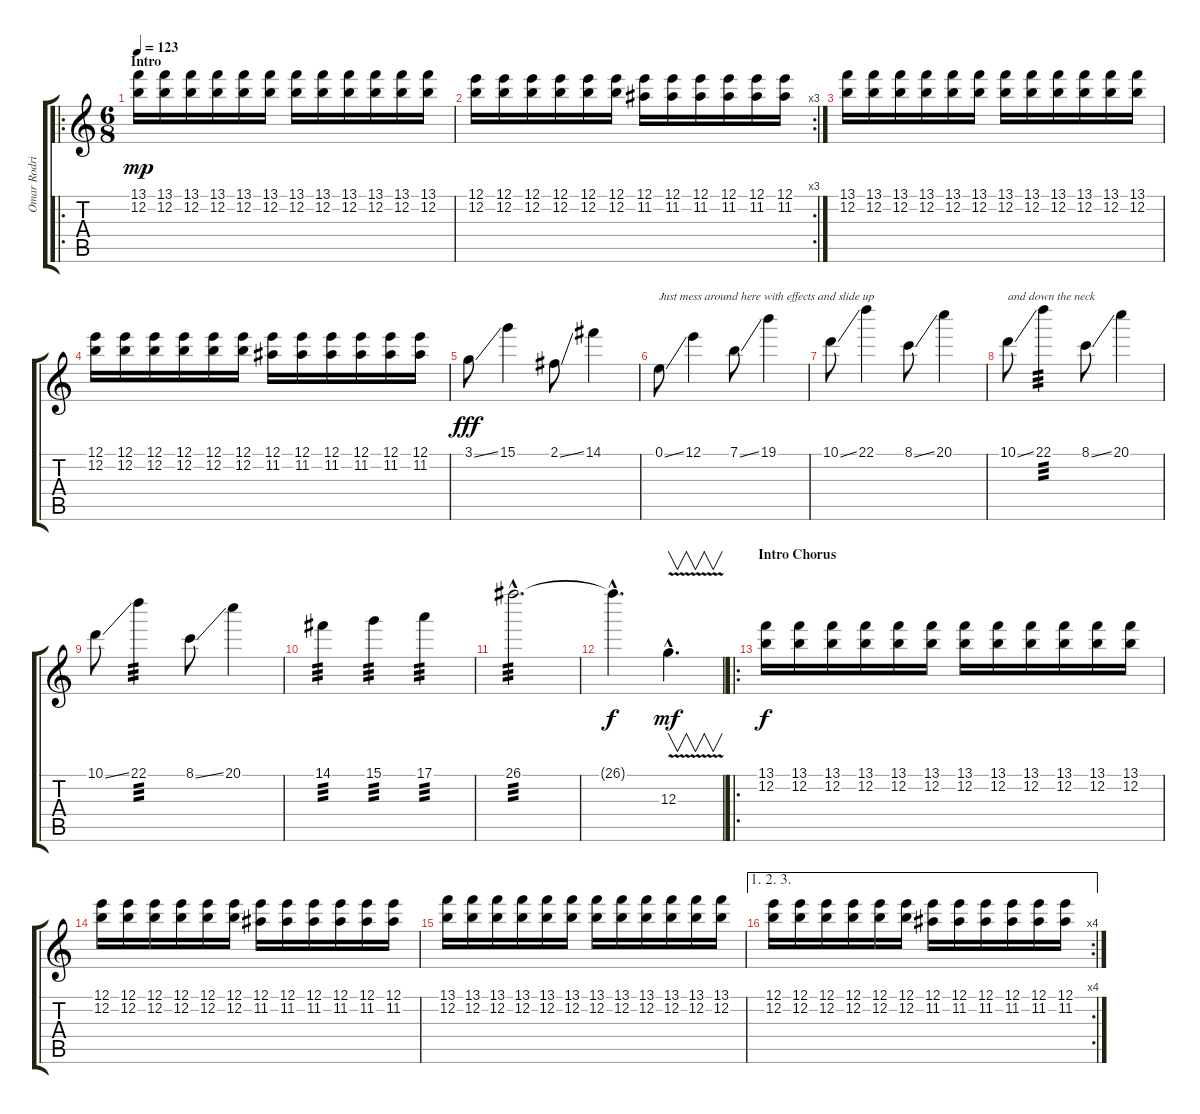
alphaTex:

\track ("Omar Rodriguez-Lopez - Lead" "Omar Rodri") {instrument distortionguitar}
\staff {score tabs}
\tuning (E4 B3 G3 D3 A2 E2) {hide}
\ro
\ts (6 8)
\section ("" "Intro")
\tempo 123
\clef g2
\ks c
(13.1 12.2).16{dy mp instrument distortionguitar} (13.1 12.2).16 (13.1 12.2).16 (13.1 12.2).16 (13.1 12.2).16 (13.1 12.2).16 (13.1 12.2).16 (13.1 12.2).16 (13.1 12.2).16 (13.1 12.2).16 (13.1 12.2).16 (13.1 12.2).16 |
\rc 3
(12.1 12.2).16 (12.1 12.2).16 (12.1 12.2).16 (12.1 12.2).16 (12.1 12.2).16 (12.1 12.2).16 (12.1 11.2).16 (12.1 11.2).16 (12.1 11.2).16 (12.1 11.2).16 (12.1 11.2).16 (12.1 11.2).16 |
(13.1 12.2).16 (13.1 12.2).16 (13.1 12.2).16 (13.1 12.2).16 (13.1 12.2).16 (13.1 12.2).16 (13.1 12.2).16 (13.1 12.2).16 (13.1 12.2).16 (13.1 12.2).16 (13.1 12.2).16 (13.1 12.2).16 |
(12.1 12.2).16 (12.1 12.2).16 (12.1 12.2).16 (12.1 12.2).16 (12.1 12.2).16 (12.1 12.2).16 (12.1 11.2).16 (12.1 11.2).16 (12.1 11.2).16 (12.1 11.2).16 (12.1 11.2).16 (12.1 11.2).16 |
3.1{ss}.8{dy fff} 15.1.4 2.1{ss}.8 14.1.4 |
0.1{ss}.8{txt "Just mess around here with effects and slide up"} 12.1.4 7.1{ss}.8 19.1.4 |
10.1{ss}.8 22.1.4 8.1{ss}.8 20.1.4 |
10.1{ss}.8{txt "and down the neck"} 22.1.4{tp 3} 8.1{ss}.8 20.1.4 |
10.1{ss}.8 22.1.4{tp 3} 8.1{ss}.8 20.1.4 |
14.1.4{tp 3} 15.1.4{tp 3} 17.1.4{tp 3} |
26.1{hac}.2{d tp 3} |
26.1{hac t}.4{d dy f} 12.3{v hac}.4{v d dy mf} |
\ro
\section ("" "Intro Chorus")
(13.1 12.2).16{dy f} (13.1 12.2).16 (13.1 12.2).16 (13.1 12.2).16 (13.1 12.2).16 (13.1 12.2).16 (13.1 12.2).16 (13.1 12.2).16 (13.1 12.2).16 (13.1 12.2).16 (13.1 12.2).16 (13.1 12.2).16 |
(12.1 12.2).16 (12.1 12.2).16 (12.1 12.2).16 (12.1 12.2).16 (12.1 12.2).16 (12.1 12.2).16 (12.1 11.2).16 (12.1 11.2).16 (12.1 11.2).16 (12.1 11.2).16 (12.1 11.2).16 (12.1 11.2).16 |
(13.1 12.2).16 (13.1 12.2).16 (13.1 12.2).16 (13.1 12.2).16 (13.1 12.2).16 (13.1 12.2).16 (13.1 12.2).16 (13.1 12.2).16 (13.1 12.2).16 (13.1 12.2).16 (13.1 12.2).16 (13.1 12.2).16 |
\ae (1 2 3)
\rc 4
(12.1 12.2).16 (12.1 12.2).16 (12.1 12.2).16 (12.1 12.2).16 (12.1 12.2).16 (12.1 12.2).16 (12.1 11.2).16 (12.1 11.2).16 (12.1 11.2).16 (12.1 11.2).16 (12.1 11.2).16 (12.1 11.2).16
